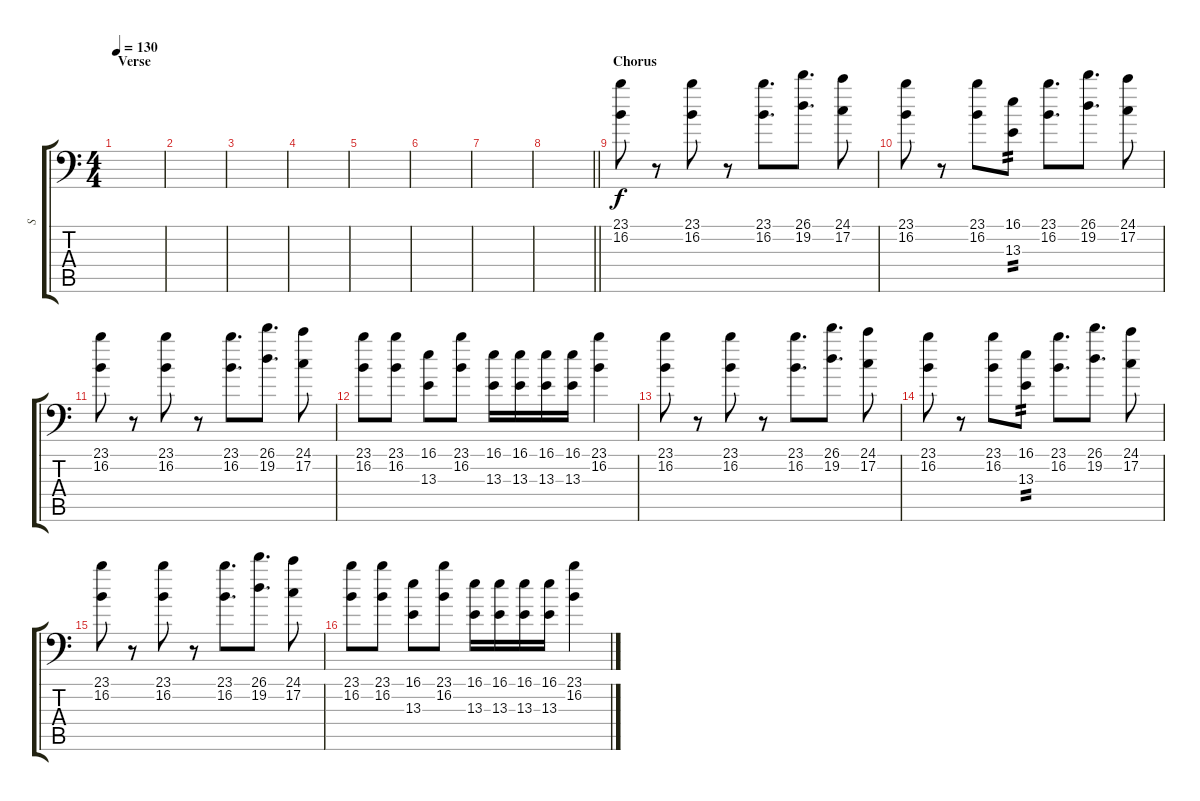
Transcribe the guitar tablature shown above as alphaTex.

\track ("S" "S") {instrument lead2sawtooth}
\staff {score tabs}
\tuning (C4 G3 Eb3 Bb2 F2 Bb1) {hide}
\ts (4 4)
\section ("" "Verse")
\tempo 130
\clef f4
\ks c
|
|
|
|
|
|
|
\barLineRight lightlight
|
\section ("" "Chorus")
(23.1 16.2).8 r.8 (23.1 16.2).8 r.8 (23.1 16.2).8{d} (26.1 19.2).8{d} (24.1 17.2).8 |
(23.1 16.2).8 r.8 (23.1 16.2).8 (16.1 13.3).8{tp 2} (23.1 16.2).8{d} (26.1 19.2).8{d} (24.1 17.2).8 |
(23.1 16.2).8 r.8 (23.1 16.2).8 r.8 (23.1 16.2).8{d} (26.1 19.2).8{d} (24.1 17.2).8 |
(23.1 16.2).8 (23.1 16.2).8 (16.1 13.3).8 (23.1 16.2).8 (16.1 13.3).16 (16.1 13.3).16 (16.1 13.3).16 (16.1 13.3).16 (23.1 16.2).4 |
(23.1 16.2).8 r.8 (23.1 16.2).8 r.8 (23.1 16.2).8{d} (26.1 19.2).8{d} (24.1 17.2).8 |
(23.1 16.2).8 r.8 (23.1 16.2).8 (16.1 13.3).8{tp 2} (23.1 16.2).8{d} (26.1 19.2).8{d} (24.1 17.2).8 |
(23.1 16.2).8 r.8 (23.1 16.2).8 r.8 (23.1 16.2).8{d} (26.1 19.2).8{d} (24.1 17.2).8 |
(23.1 16.2).8 (23.1 16.2).8 (16.1 13.3).8 (23.1 16.2).8 (16.1 13.3).16 (16.1 13.3).16 (16.1 13.3).16 (16.1 13.3).16 (23.1 16.2).4
